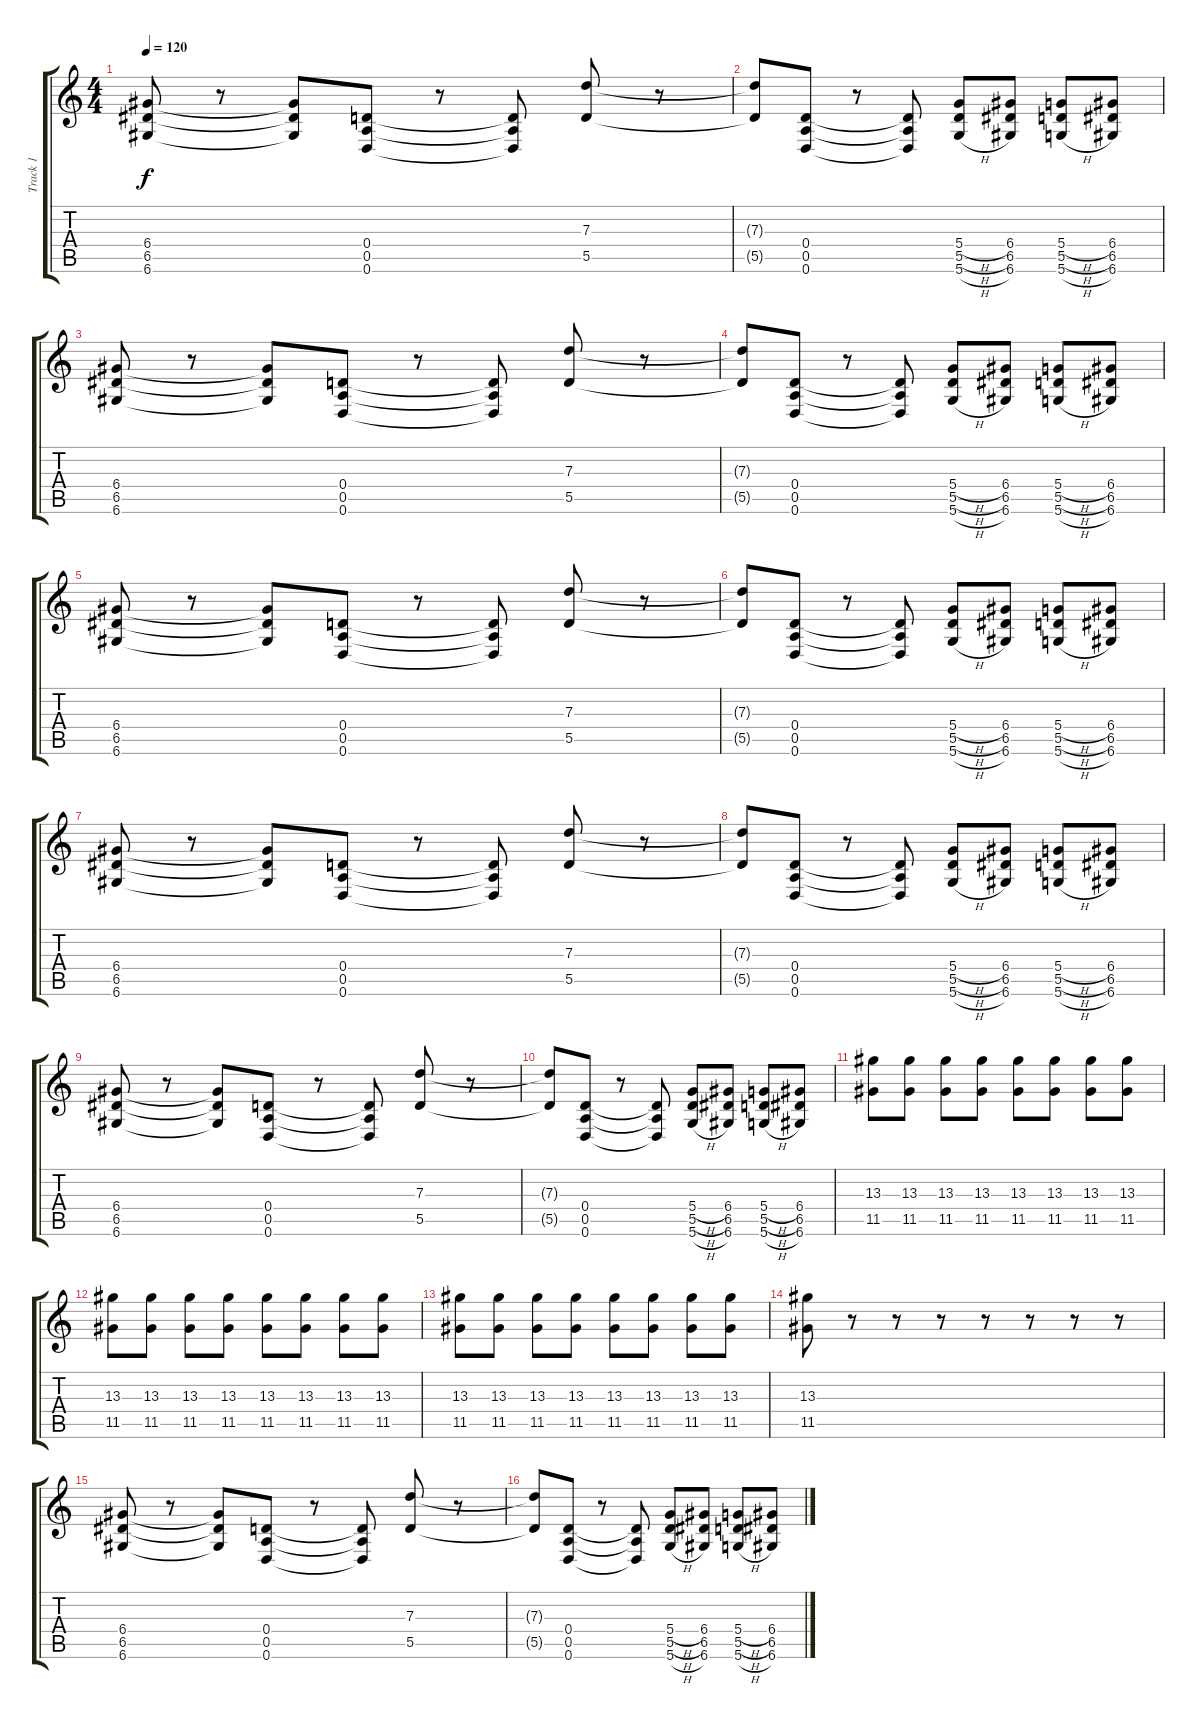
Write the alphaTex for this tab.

\track ("Track 1" "Track 1") {instrument distortionguitar}
\staff {score tabs}
\tuning (E4 B3 G3 D3 A2 D2) {hide}
\ts (4 4)
\tempo 120
\clef g2
\ks c
(6.4 6.5 6.6).8{dy f} r.8 (6.4{t} 6.5{t} 6.6{t}).8 (0.4 0.5 0.6).8 r.8 (0.4{t} 0.5{t} 0.6{t}).8 (7.3 5.5).8 r.8 |
(7.3{t} 5.5{t}).8 (0.4 0.5 0.6).8 r.8 (0.4{t} 0.5{t} 0.6{t}).8 (5.4{h} 5.5{h} 5.6{h}).8 (6.4 6.5 6.6).8 (5.4{h} 5.5{h} 5.6{h}).8 (6.4 6.5 6.6).8 |
(6.4 6.5 6.6).8 r.8 (6.4{t} 6.5{t} 6.6{t}).8 (0.4 0.5 0.6).8 r.8 (0.4{t} 0.5{t} 0.6{t}).8 (7.3 5.5).8 r.8 |
(7.3{t} 5.5{t}).8 (0.4 0.5 0.6).8 r.8 (0.4{t} 0.5{t} 0.6{t}).8 (5.4{h} 5.5{h} 5.6{h}).8 (6.4 6.5 6.6).8 (5.4{h} 5.5{h} 5.6{h}).8 (6.4 6.5 6.6).8 |
(6.4 6.5 6.6).8 r.8 (6.4{t} 6.5{t} 6.6{t}).8 (0.4 0.5 0.6).8 r.8 (0.4{t} 0.5{t} 0.6{t}).8 (7.3 5.5).8 r.8 |
(7.3{t} 5.5{t}).8 (0.4 0.5 0.6).8 r.8 (0.4{t} 0.5{t} 0.6{t}).8 (5.4{h} 5.5{h} 5.6{h}).8 (6.4 6.5 6.6).8 (5.4{h} 5.5{h} 5.6{h}).8 (6.4 6.5 6.6).8 |
(6.4 6.5 6.6).8 r.8 (6.4{t} 6.5{t} 6.6{t}).8 (0.4 0.5 0.6).8 r.8 (0.4{t} 0.5{t} 0.6{t}).8 (7.3 5.5).8 r.8 |
(7.3{t} 5.5{t}).8 (0.4 0.5 0.6).8 r.8 (0.4{t} 0.5{t} 0.6{t}).8 (5.4{h} 5.5{h} 5.6{h}).8 (6.4 6.5 6.6).8 (5.4{h} 5.5{h} 5.6{h}).8 (6.4 6.5 6.6).8 |
(6.4 6.5 6.6).8 r.8 (6.4{t} 6.5{t} 6.6{t}).8 (0.4 0.5 0.6).8 r.8 (0.4{t} 0.5{t} 0.6{t}).8 (7.3 5.5).8 r.8 |
(7.3{t} 5.5{t}).8 (0.4 0.5 0.6).8 r.8 (0.4{t} 0.5{t} 0.6{t}).8 (5.4{h} 5.5{h} 5.6{h}).8 (6.4 6.5 6.6).8 (5.4{h} 5.5{h} 5.6{h}).8 (6.4 6.5 6.6).8 |
(13.3 11.5).8 (13.3 11.5).8 (13.3 11.5).8 (13.3 11.5).8 (13.3 11.5).8 (13.3 11.5).8 (13.3 11.5).8 (13.3 11.5).8 |
(13.3 11.5).8 (13.3 11.5).8 (13.3 11.5).8 (13.3 11.5).8 (13.3 11.5).8 (13.3 11.5).8 (13.3 11.5).8 (13.3 11.5).8 |
(13.3 11.5).8 (13.3 11.5).8 (13.3 11.5).8 (13.3 11.5).8 (13.3 11.5).8 (13.3 11.5).8 (13.3 11.5).8 (13.3 11.5).8 |
(13.3 11.5).8 r.8 r.8 r.8 r.8 r.8 r.8 r.8 |
(6.4 6.5 6.6).8 r.8 (6.4{t} 6.5{t} 6.6{t}).8 (0.4 0.5 0.6).8 r.8 (0.4{t} 0.5{t} 0.6{t}).8 (7.3 5.5).8 r.8 |
(7.3{t} 5.5{t}).8 (0.4 0.5 0.6).8 r.8 (0.4{t} 0.5{t} 0.6{t}).8 (5.4{h} 5.5{h} 5.6{h}).8 (6.4 6.5 6.6).8 (5.4{h} 5.5{h} 5.6{h}).8 (6.4 6.5 6.6).8
